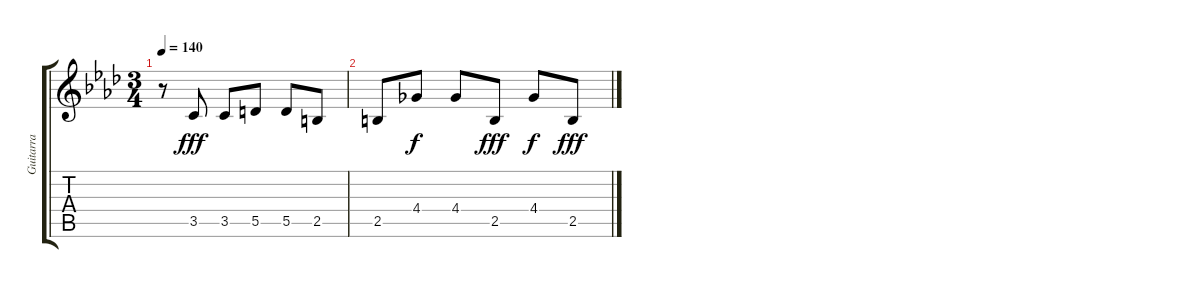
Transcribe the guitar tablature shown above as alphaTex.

\track ("Guitarra" "Guitarra") {instrument distortionguitar}
\staff {score tabs}
\tuning (E4 B3 G3 D3 A2 E2) {hide}
\ts (3 4)
\tempo 140
\clef g2
\ks fminor
r.8{dy fff} 3.5.8 3.5.8 5.5.8 5.5.8 2.5.8 |
2.5.8 4.4.8{dy f} 4.4.8 2.5.8{dy fff} 4.4.8{dy f} 2.5.8{dy fff}
